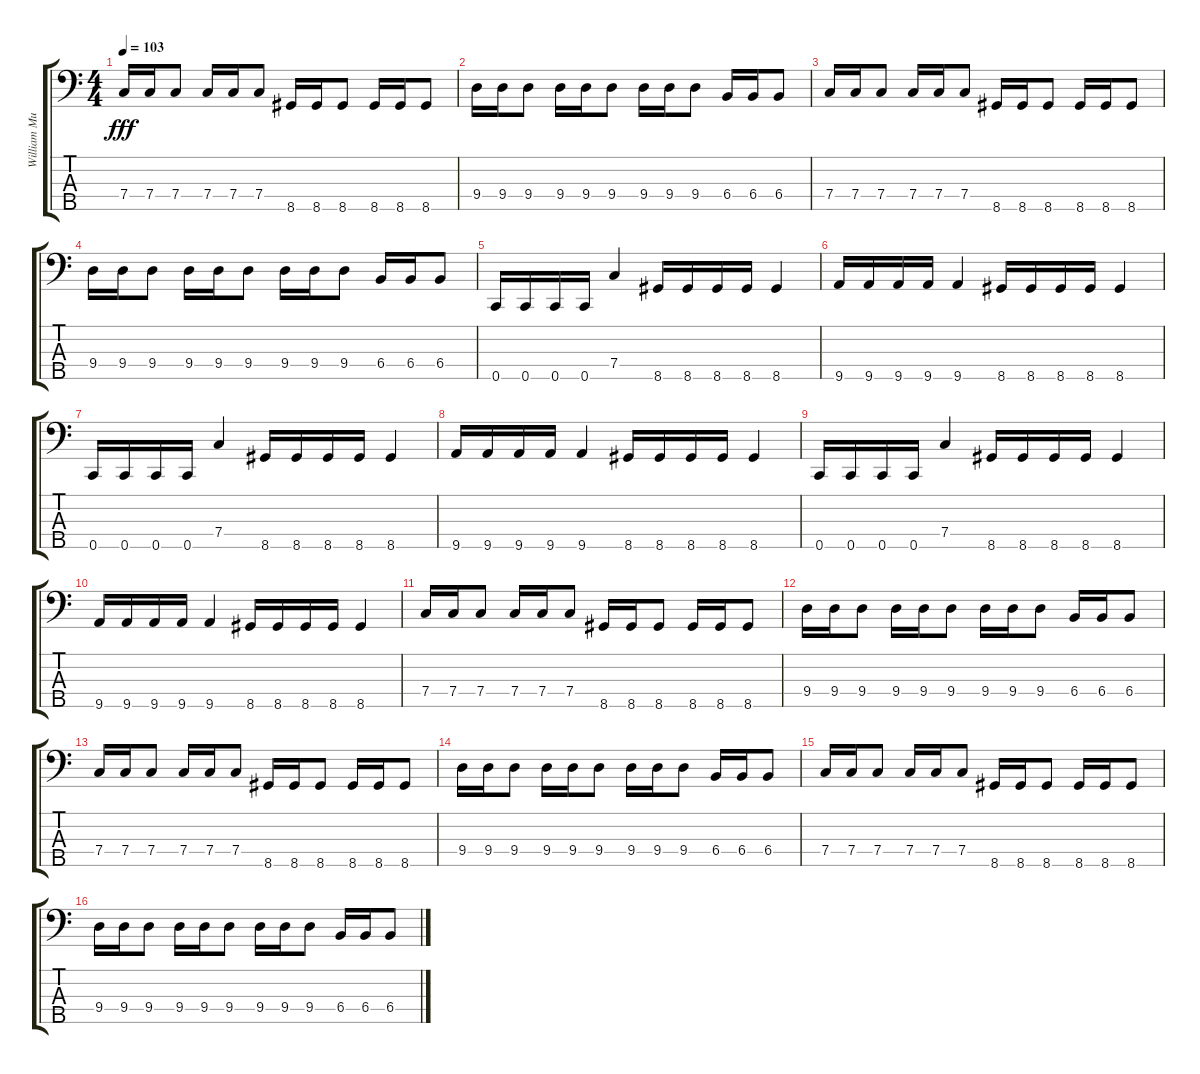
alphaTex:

\track ("William Murderface" "William Mu") {instrument electricbasspick}
\staff {score tabs}
\tuning (Ab2 Eb2 Bb1 F1 C1) {hide}
\ts (4 4)
\tempo 103
\clef f4
\ks c
7.4.16{dy fff} 7.4.16 7.4.8 7.4.16 7.4.16 7.4.8 8.5.16 8.5.16 8.5.8 8.5.16 8.5.16 8.5.8 |
9.4.16 9.4.16 9.4.8 9.4.16 9.4.16 9.4.8 9.4.16 9.4.16 9.4.8 6.4.16 6.4.16 6.4.8 |
7.4.16 7.4.16 7.4.8 7.4.16 7.4.16 7.4.8 8.5.16 8.5.16 8.5.8 8.5.16 8.5.16 8.5.8 |
9.4.16 9.4.16 9.4.8 9.4.16 9.4.16 9.4.8 9.4.16 9.4.16 9.4.8 6.4.16 6.4.16 6.4.8 |
0.5.16 0.5.16 0.5.16 0.5.16 7.4.4 8.5.16 8.5.16 8.5.16 8.5.16 8.5.4 |
9.5.16 9.5.16 9.5.16 9.5.16 9.5.4 8.5.16 8.5.16 8.5.16 8.5.16 8.5.4 |
0.5.16 0.5.16 0.5.16 0.5.16 7.4.4 8.5.16 8.5.16 8.5.16 8.5.16 8.5.4 |
9.5.16 9.5.16 9.5.16 9.5.16 9.5.4 8.5.16 8.5.16 8.5.16 8.5.16 8.5.4 |
0.5.16 0.5.16 0.5.16 0.5.16 7.4.4 8.5.16 8.5.16 8.5.16 8.5.16 8.5.4 |
9.5.16 9.5.16 9.5.16 9.5.16 9.5.4 8.5.16 8.5.16 8.5.16 8.5.16 8.5.4 |
7.4.16 7.4.16 7.4.8 7.4.16 7.4.16 7.4.8 8.5.16 8.5.16 8.5.8 8.5.16 8.5.16 8.5.8 |
9.4.16 9.4.16 9.4.8 9.4.16 9.4.16 9.4.8 9.4.16 9.4.16 9.4.8 6.4.16 6.4.16 6.4.8 |
7.4.16 7.4.16 7.4.8 7.4.16 7.4.16 7.4.8 8.5.16 8.5.16 8.5.8 8.5.16 8.5.16 8.5.8 |
9.4.16 9.4.16 9.4.8 9.4.16 9.4.16 9.4.8 9.4.16 9.4.16 9.4.8 6.4.16 6.4.16 6.4.8 |
7.4.16 7.4.16 7.4.8 7.4.16 7.4.16 7.4.8 8.5.16 8.5.16 8.5.8 8.5.16 8.5.16 8.5.8 |
9.4.16 9.4.16 9.4.8 9.4.16 9.4.16 9.4.8 9.4.16 9.4.16 9.4.8 6.4.16 6.4.16 6.4.8
